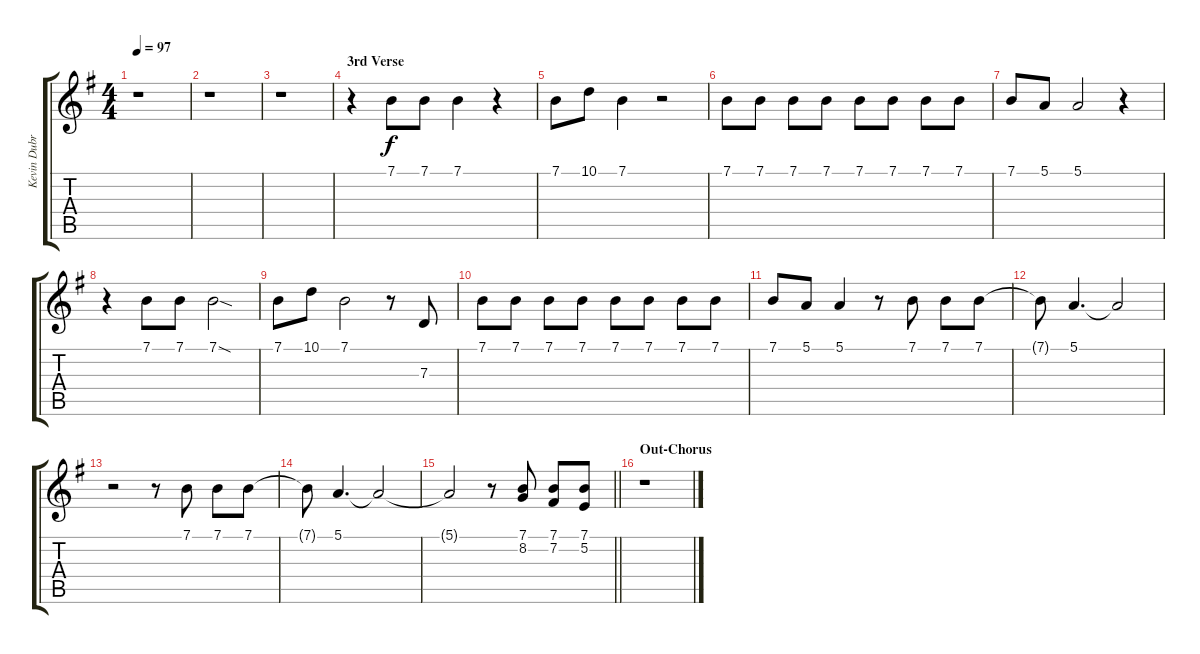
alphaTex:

\track ("Kevin Dubrow" "Kevin Dubr") {instrument lead5charang}
\staff {score tabs}
\tuning (E4 B3 G3 D3 A2 E2) {hide}
\ts (4 4)
\tempo 97
\clef g2
\ks g
r.1{dy f} |
r.1 |
r.1 |
\section ("" "3rd Verse")
r.4 7.1.8 7.1.8 7.1.4 r.4 |
7.1.8 10.1.8 7.1.4 r.2 |
7.1.8 7.1.8 7.1.8 7.1.8 7.1.8 7.1.8 7.1.8 7.1.8 |
7.1.8 5.1.8 5.1.2 r.4 |
r.4 7.1.8 7.1.8 7.1{sod}.2 |
7.1.8 10.1.8 7.1.2 r.8 7.3.8 |
7.1.8 7.1.8 7.1.8 7.1.8 7.1.8 7.1.8 7.1.8 7.1.8 |
7.1.8 5.1.8 5.1.4 r.8 7.1.8 7.1.8 7.1.8 |
7.1{t}.8 5.1.4{d} 5.1{t}.2 |
r.2 r.8 7.1.8 7.1.8 7.1.8 |
7.1{t}.8 5.1.4{d} 5.1{t}.2 |
\barLineRight lightlight
5.1{t}.2 r.8 (7.1 8.2).8 (7.1 7.2).8 (7.1 5.2).8 |
\section ("" "Out-Chorus")
r.1
